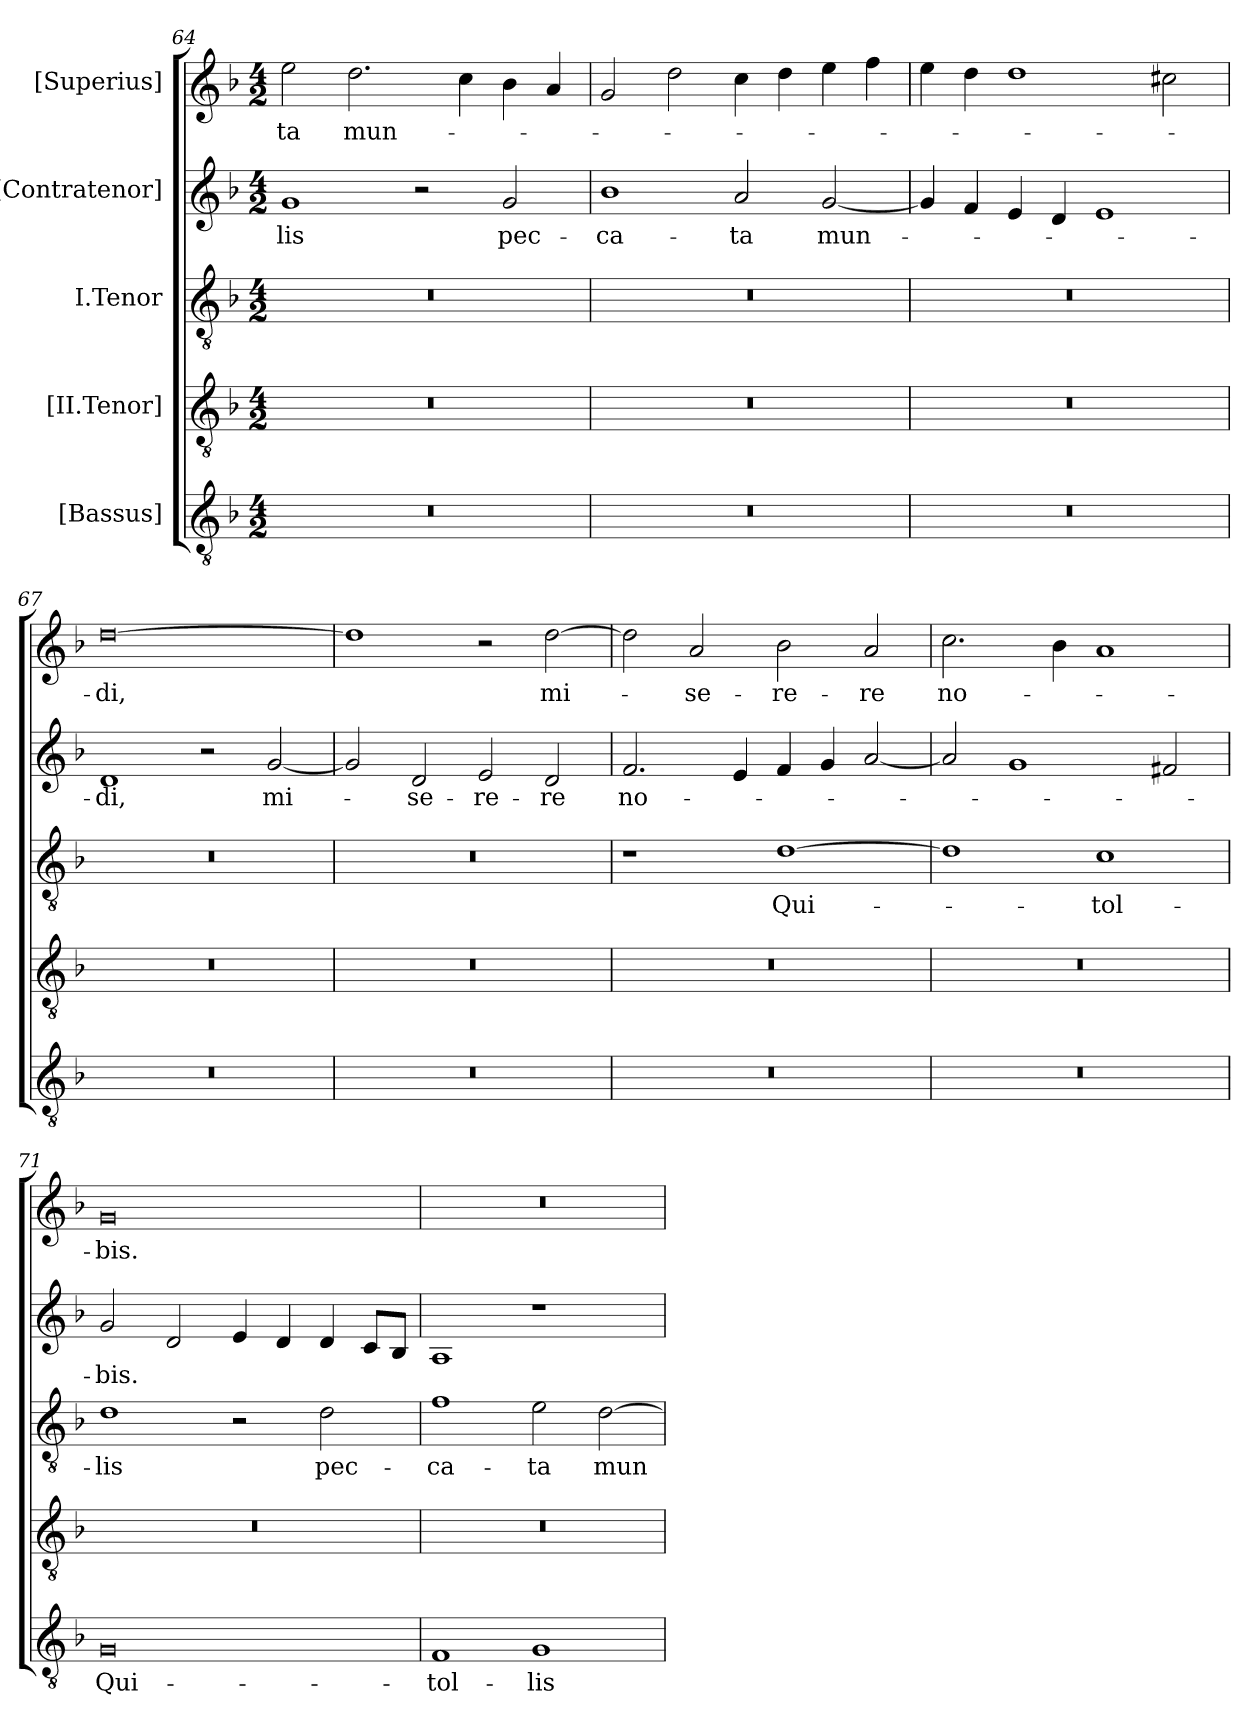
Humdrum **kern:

**kern	**text	**kern	**kern	**text	**kern	**text	**kern	**text
*part5	*part5	*part4	*part3	*part3	*part2	*part2	*part1	*part1
*staff5	*staff5	*staff4	*staff3	*staff3	*staff2	*staff2	*staff1	*staff1
*I"[Bassus]	*	*I"[II.Tenor]	*I"I.Tenor	*	*I"[Contratenor]	*	*I"[Superius]	*
*clefGv2	*	*clefGv2	*clefGv2	*	*clefG2	*	*clefG2	*
*k[b-]	*	*k[b-]	*k[b-]	*	*k[b-]	*	*k[b-]	*
*M4/2	*	*M4/2	*M4/2	*	*M4/2	*	*M4/2	*
=64	=64	=64	=64	=64	=64	=64	=64	=64
0r	.	0r	0r	.	1g/	-lis	2ee\	-ta
.	.	.	.	.	.	.	2.dd\	mun-
.	.	.	.	.	2r	.	.	.
.	.	.	.	.	.	.	4cc\	.
.	.	.	.	.	2g/	pec-	4b-\	.
.	.	.	.	.	.	.	4a/	.
=65	=65	=65	=65	=65	=65	=65	=65	=65
0r	.	0r	0r	.	1b-\	-ca-	2g/	.
.	.	.	.	.	.	.	2dd\	.
.	.	.	.	.	2a/	-ta	4cc\	.
.	.	.	.	.	.	.	4dd\	.
.	.	.	.	.	[2g/	mun-	4ee\	.
.	.	.	.	.	.	.	4ff\	.
=66	=66	=66	=66	=66	=66	=66	=66	=66
0r	.	0r	0r	.	4g/]	.	4ee\	.
.	.	.	.	.	4f/	.	4dd\	.
.	.	.	.	.	4e/	.	1dd\	.
.	.	.	.	.	4d/	.	.	.
.	.	.	.	.	1e/	.	.	.
.	.	.	.	.	.	.	2cc#X\	.
=67	=67	=67	=67	=67	=67	=67	=67	=67
0r	.	0r	0r	.	1d/	-di,	[0dd\	-di,
.	.	.	.	.	2r	.	.	.
.	.	.	.	.	[2g/	mi-	.	.
=68	=68	=68	=68	=68	=68	=68	=68	=68
0r	.	0r	0r	.	2g/]	.	1dd\]	.
.	.	.	.	.	2d/	-se-	.	.
.	.	.	.	.	2e/	-re-	2r	.
.	.	.	.	.	2d/	-re	[2dd\	mi-
=69	=69	=69	=69	=69	=69	=69	=69	=69
0r	.	0r	1r	.	2.f/	no-	2dd\]	.
.	.	.	.	.	.	.	2a/	-se-
.	.	.	.	.	4e/	.	.	.
.	.	.	[1d\	Qui-	4f/	.	2b-\	-re-
.	.	.	.	.	4g/	.	.	.
.	.	.	.	.	[2a/	.	2a/	-re
=70	=70	=70	=70	=70	=70	=70	=70	=70
0r	.	0r	1d\]	.	2a/]	.	2.cc\	no-
.	.	.	.	.	1g/	.	.	.
.	.	.	.	.	.	.	4b-\	.
.	.	.	1c\	tol-	.	.	1a/	.
.	.	.	.	.	2f#X/	.	.	.
=71	=71	=71	=71	=71	=71	=71	=71	=71
0G/	Qui-	0r	1d\	-lis	2g/	-bis.	0g/	-bis.
.	.	.	.	.	2d/	.	.	.
.	.	.	2r	.	4e/	.	.	.
.	.	.	.	.	4d/	.	.	.
.	.	.	2d\	pec-	4d/	.	.	.
.	.	.	.	.	8c/L	.	.	.
.	.	.	.	.	8B-/J	.	.	.
=72	=72	=72	=72	=72	=72	=72	=72	=72
1F/	tol-	0r	1f\	-ca-	1A/	.	0r	.
1G/	-lis	.	2e\	-ta	1r	.	.	.
.	.	.	[2d\	mun-	.	.	.	.
=	=	=	=	=	=	=	=	=
*-	*-	*-	*-	*-	*-	*-	*-	*-
